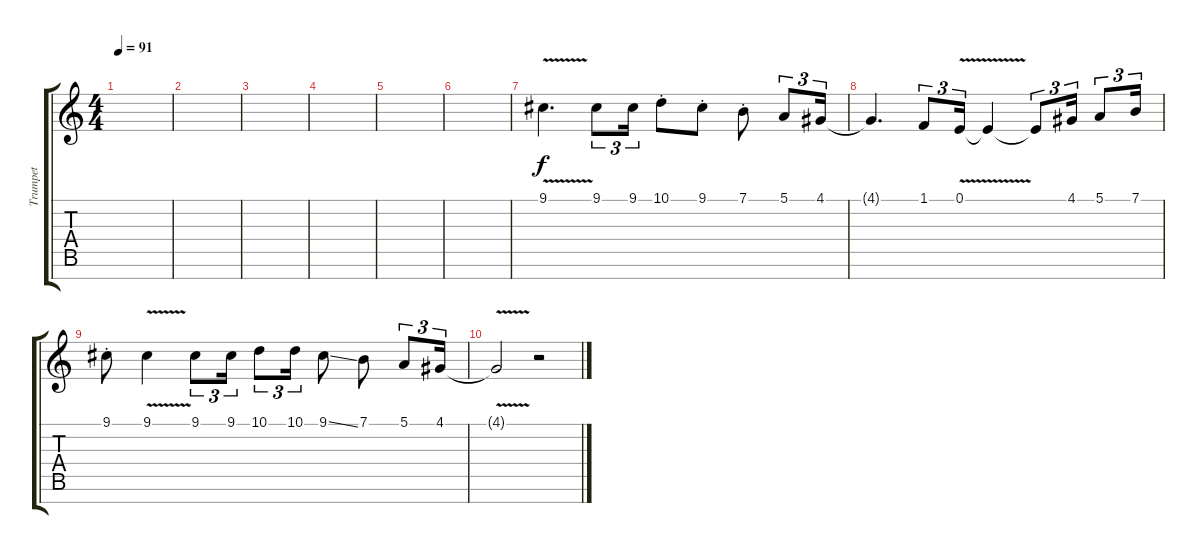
\track ("Trumpet" "Trumpet") {instrument trumpet}
\staff {score tabs}
\tuning (E4 B3 G3 D3 A2 E2 B1) {hide}
\ts (4 4)
\tempo 91
\clef g2
\ks c
|
|
|
|
|
|
9.1{v}.4{d dy f} 9.1.8{tu (3 2)} 9.1.16{tu (3 2)} 10.1{st}.8 9.1{st}.8 7.1{st}.8 5.1.8{tu (3 2)} 4.1.16{tu (3 2)} |
4.1{t}.4{d} 1.1.8{tu (3 2)} 0.1{v}.16{tu (3 2)} 0.1{t}.4 0.1{t}.8{tu (3 2)} 4.1.16{tu (3 2)} 5.1.8{tu (3 2)} 7.1.16{tu (3 2)} |
9.1{st}.8 9.1{v}.4 9.1.8{tu (3 2)} 9.1.16{tu (3 2)} 10.1.8{tu (3 2)} 10.1.16{tu (3 2)} 9.1{ss}.8 7.1.8 5.1.8{tu (3 2)} 4.1.16{tu (3 2)} |
4.1{v t}.2 r.2
